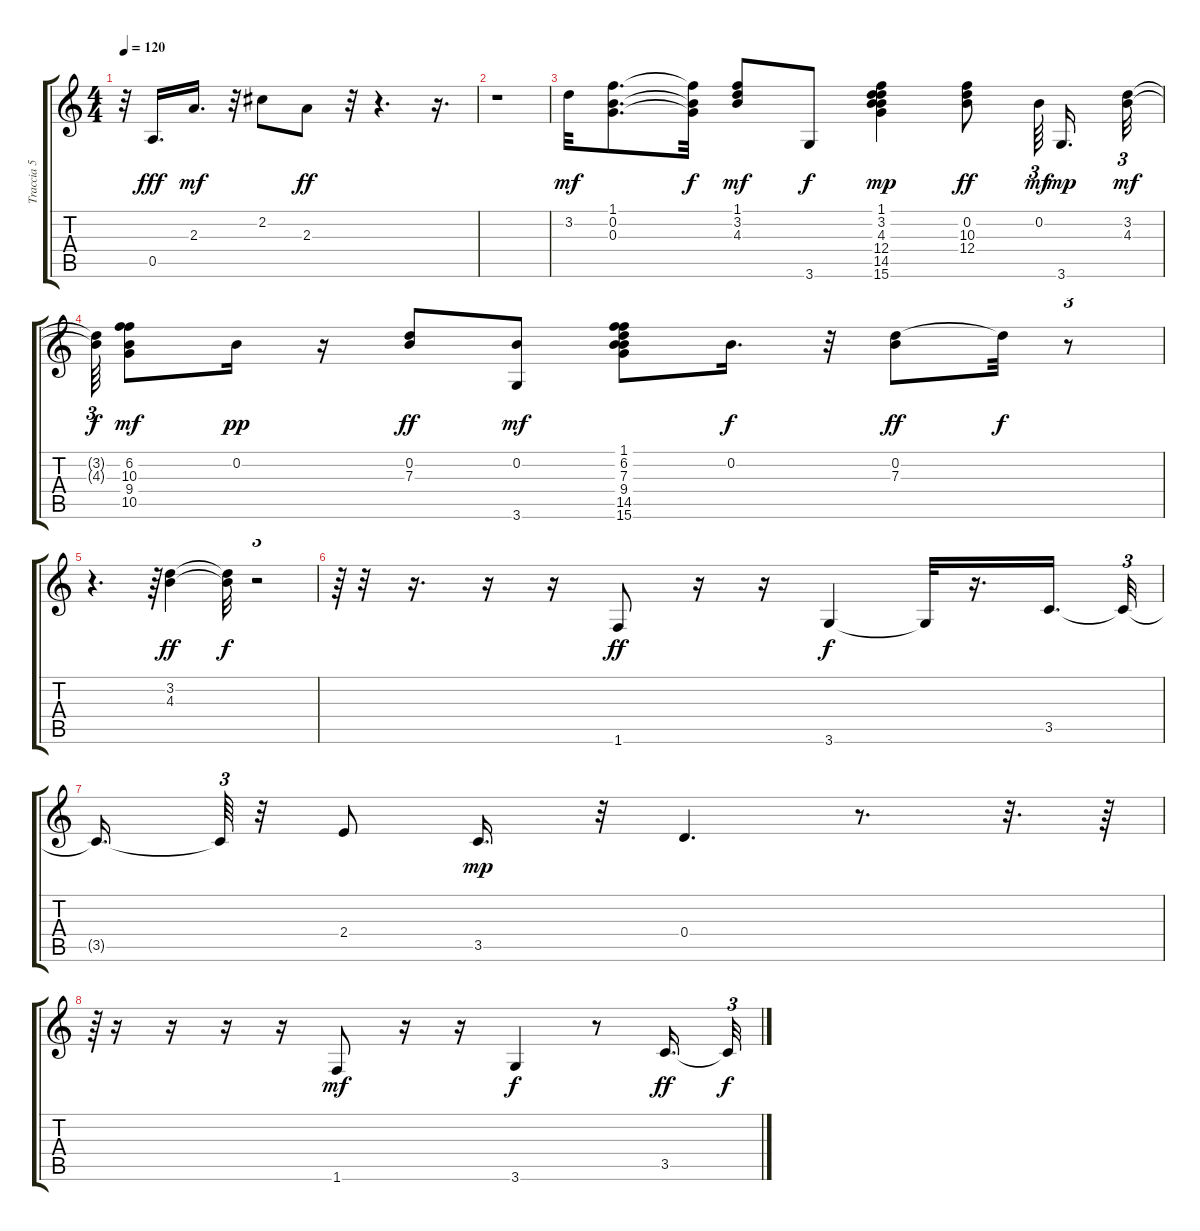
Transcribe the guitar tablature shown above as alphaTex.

\track ("Traccia 5" "Traccia 5") {instrument electricguitarclean}
\staff {score tabs}
\tuning (E4 B3 G3 D3 A2 E2) {hide}
\ts (4 4)
\tempo 120
\clef g2
\ks c
r.32{dy f} 0.5.16{d dy fff} 2.3.16{d dy mf} r.32 2.2.8 2.3.8{dy ff} r.32 r.4{d} r.16{d} |
r.1 |
3.2.32{dy mf} (1.1 0.2 0.3).8{d} (1.1{t} 0.2{t} 0.3{t}).32{dy f} (1.1 3.2 4.3).8{dy mf} 3.6.8{dy f} (1.1 3.2 4.3 12.4 14.5 15.6).4{dy mp} (0.2 10.3 12.4).8{dy ff} 0.2.64{tu (3 2) dy mf beam splitsecondary} 3.6.16{d dy mp} (3.2 4.3).32{tu (3 2) dy mf} |
(3.2{t} 4.3{t}).64{tu (3 2) dy f} (6.2 10.3 9.4 10.5).8{dy mf} 0.2.16{dy pp} r.16 (0.2 7.3).8{dy ff} (0.2 3.6).8{dy mf} (1.1 6.2 7.3 9.4 14.5 15.6).8 0.2.16{d dy f} r.32 (0.2 7.3).8{dy ff} 7.3{t}.32{dy f} r.8{tu (3 2)} |
r.4{d} r.64{tu (3 2)} (3.2 4.3).4{dy ff} (3.2{t} 4.3{t}).32{dy f} r.2{tu (3 2)} |
r.64{tu (3 2)} r.32 r.16{d} r.16 r.16 1.6.8{dy ff} r.16 r.16 3.6.4{dy f} 3.6{t}.32 r.16{d} 3.5.16{d} 3.5{t}.32{tu (3 2)} |
3.5{t}.16{d} 3.5{t}.64{tu (3 2)} r.32 2.4.8 3.5.16{d dy mp} r.32 0.4.4{d} r.8{d} r.32{d} r.64 |
r.64{tu (3 2)} r.16 r.16 r.16 r.16 1.6.8{dy mf} r.16 r.16 3.6.4{dy f} r.8 3.5.16{d dy ff} 3.5{t}.32{tu (3 2) dy f}
